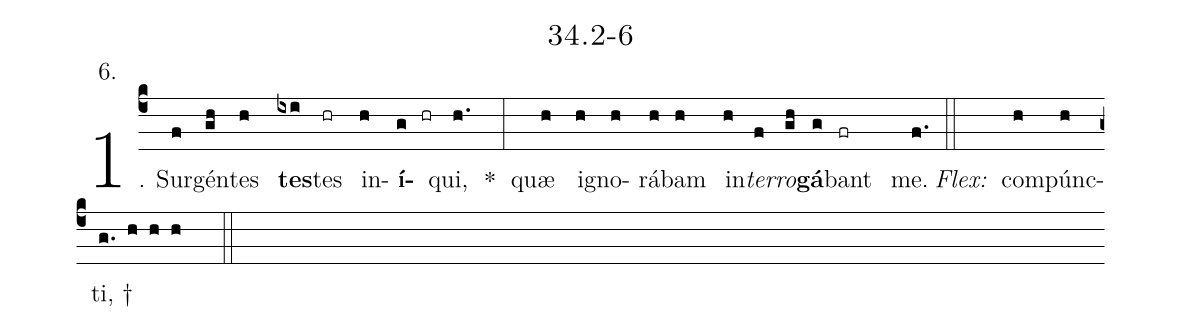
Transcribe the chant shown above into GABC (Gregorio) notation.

name: 34.2-6;
annotation: 6.;
%%
(c4)1. Sur(f)gén(gh)tes(h) <b>tes</b>(ixi)tes(hr) in(h)<b>í</b>(g hr)qui,(h.) *(:) quæ(h) i(h)gno(h)rá(h)bam(h) in(h)<i>ter</i>(f)<i>ro</i>(gh)<b>gá</b>(g)bant(fr) me.(f.) (::)
<i>Flex:</i>()  com(h)púnc(h)ti, †(g. h h h  ::)

%E(h) u(h) o(f) u(gh) a(g) e.(f.) (::)
